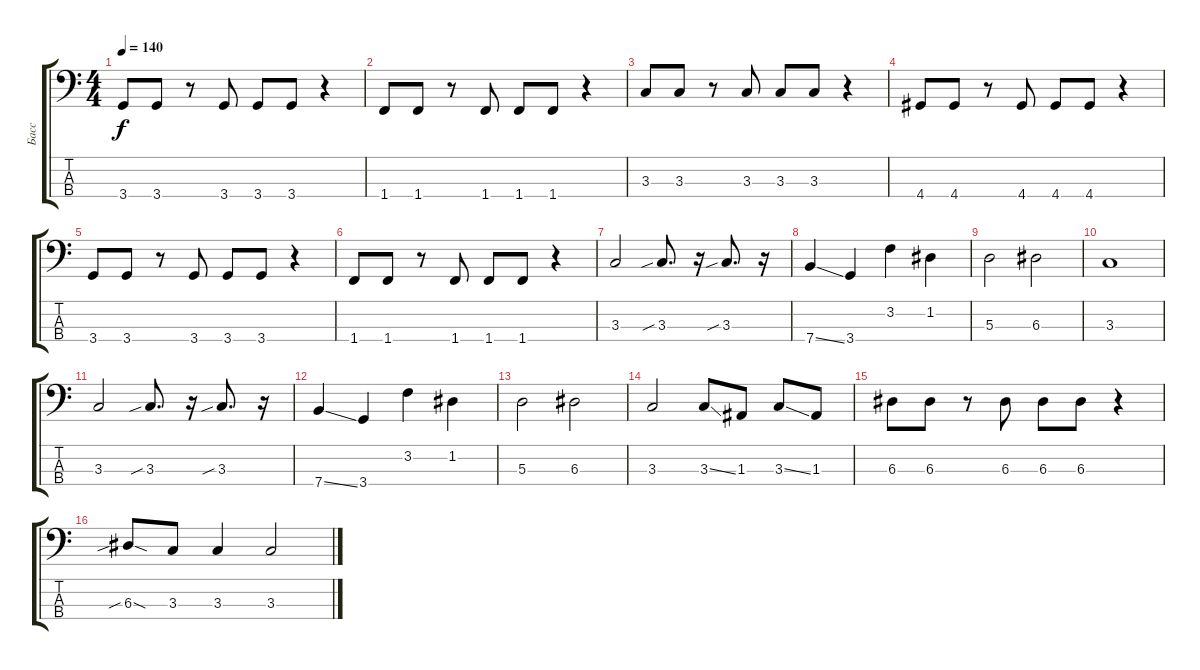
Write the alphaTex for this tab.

\track ("Басс" "Басс") {instrument electricbassfinger}
\staff {score tabs}
\tuning (G2 D2 A1 E1) {hide}
\ts (4 4)
\tempo 140
\clef f4
\ks c
3.4.8{dy f} 3.4.8 r.8 3.4.8 3.4.8 3.4.8 r.4 |
1.4.8 1.4.8 r.8 1.4.8 1.4.8 1.4.8 r.4 |
3.3.8 3.3.8 r.8 3.3.8 3.3.8 3.3.8 r.4 |
4.4.8 4.4.8 r.8 4.4.8 4.4.8 4.4.8 r.4 |
3.4.8 3.4.8 r.8 3.4.8 3.4.8 3.4.8 r.4 |
1.4.8 1.4.8 r.8 1.4.8 1.4.8 1.4.8 r.4 |
3.3.2 3.3{sib}.8{d} r.16 3.3{sib}.8{d} r.16 |
7.4{ss}.4 3.4.4 3.2.4 1.2.4 |
5.3.2 6.3.2 |
3.3.1 |
3.3.2 3.3{sib}.8{d} r.16 3.3{sib}.8{d} r.16 |
7.4{ss}.4 3.4.4 3.2.4 1.2.4 |
5.3.2 6.3.2 |
3.3.2 3.3{ss}.8 1.3.8 3.3{ss}.8 1.3.8 |
6.3.8 6.3.8 r.8 6.3.8 6.3.8 6.3.8 r.4 |
6.3{sib sod}.8 3.3.8 3.3.4 3.3.2
